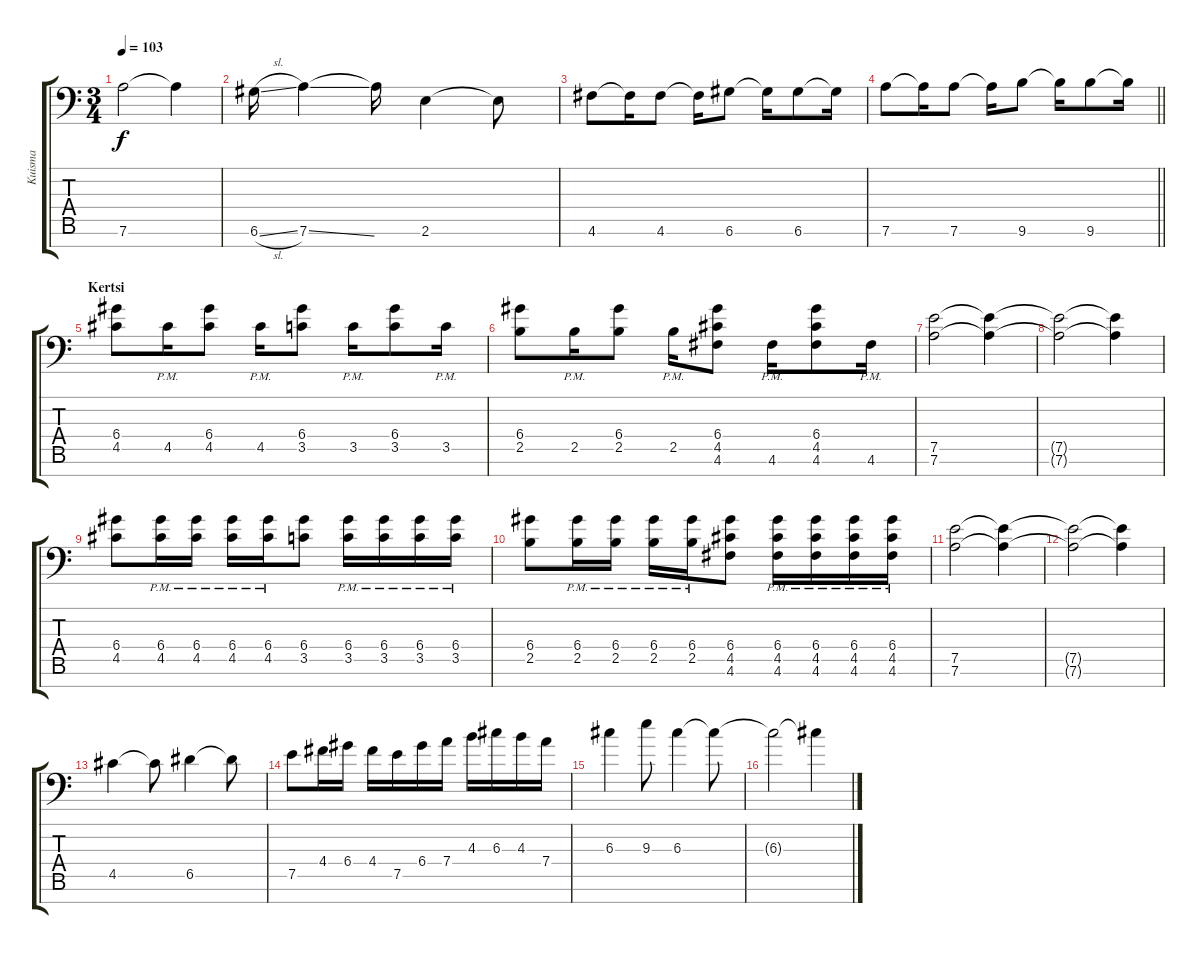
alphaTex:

\track ("Kuisma" "Kuisma") {instrument distortionguitar}
\staff {score tabs}
\tuning (E4 B3 G3 D3 A2 D2 A1) {hide}
\ts (3 4)
\tempo 103
\clef f4
\ks c
7.6.2{dy f} 7.6{t}.4 |
6.6{sl}.16 7.6{ss}.4 7.6{t}.16 2.6.4 2.6{t}.8 |
4.6.8 4.6{t}.16 4.6.8 4.6{t}.16 6.6.8 6.6{t}.16 6.6.8 6.6{t}.16 |
\barLineRight lightlight
7.6.8 7.6{t}.16 7.6.8 7.6{t}.16 9.6.8 9.6{t}.16 9.6.8 9.6{t}.16 |
\section ("" "Kertsi")
(6.4 4.5).8 4.5{pm}.16 (6.4 4.5).8 4.5{pm}.16 (6.4 3.5).8 3.5{pm}.16 (6.4 3.5).8 3.5{pm}.16 |
(6.4 2.5).8 2.5{pm}.16 (6.4 2.5).8 2.5{pm}.16 (6.4 4.5 4.6).8 4.6{pm}.16 (6.4 4.5 4.6).8 4.6{pm}.16 |
(7.5 7.6).2 (7.5{t} 7.6{t}).4 |
(7.5{t} 7.6{t}).2 (7.5{t} 7.6{t}).4 |
(6.4 4.5).8 (6.4{pm} 4.5{pm}).16 (6.4{pm} 4.5{pm}).16 (6.4{pm} 4.5{pm}).16 (6.4{pm} 4.5{pm}).16 (6.4 3.5).8 (6.4{pm} 3.5{pm}).16 (6.4{pm} 3.5{pm}).16 (6.4{pm} 3.5{pm}).16 (6.4{pm} 3.5{pm}).16 |
(6.4 2.5).8 (6.4{pm} 2.5{pm}).16 (6.4{pm} 2.5{pm}).16 (6.4{pm} 2.5{pm}).16 (6.4{pm} 2.5{pm}).16 (6.4 4.5 4.6).8 (6.4{pm} 4.5{pm} 4.6{pm}).16 (6.4{pm} 4.5{pm} 4.6{pm}).16 (6.4{pm} 4.5{pm} 4.6{pm}).16 (6.4{pm} 4.5{pm} 4.6{pm}).16 |
(7.5 7.6).2 (7.5{t} 7.6{t}).4 |
(7.5{t} 7.6{t}).2 (7.5{t} 7.6{t}).4 |
4.5.4 4.5{t}.8 6.5.4 6.5{t}.8 |
7.5.8 4.4.16 6.4.16 4.4.16 7.5.16 6.4.16 7.4.16 4.3.16 6.3.16 4.3.16 7.4.16 |
6.3.4 9.3.8 6.3.4 6.3{t}.8 |
6.3{t}.2 6.3{t}.4
